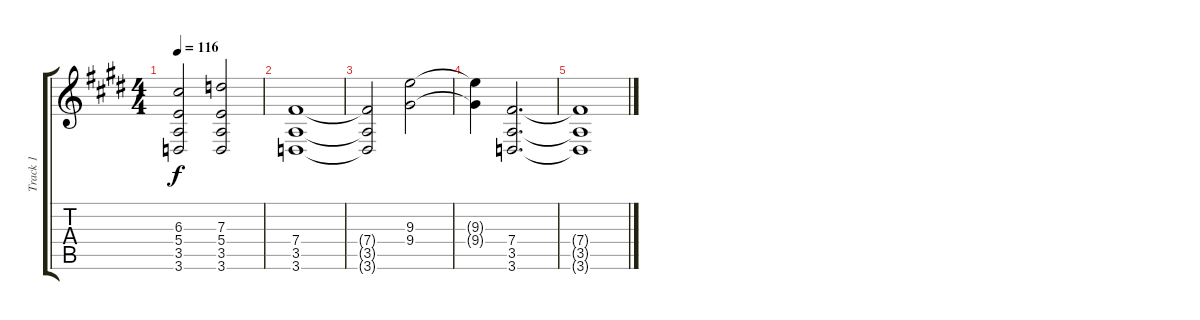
\track ("Track 1" "Track 1") {instrument electricguitarclean}
\staff {score tabs}
\tuning (E4 B3 G3 B2 Gb2 B1) {hide}
\ts (4 4)
\tempo 116
\clef g2
\ks c#minor
(6.3{t} 5.4{t} 3.5{t} 3.6{t}).2{dy f} (7.3 5.4 3.5 3.6).2 |
(7.4 3.5 3.6).1 |
(7.4{t} 3.5{t} 3.6{t}).2 (9.3 9.4).2 |
(9.3{t} 9.4{t}).4 (7.4 3.5 3.6).2{d} |
(7.4{t} 3.5{t} 3.6{t}).1
